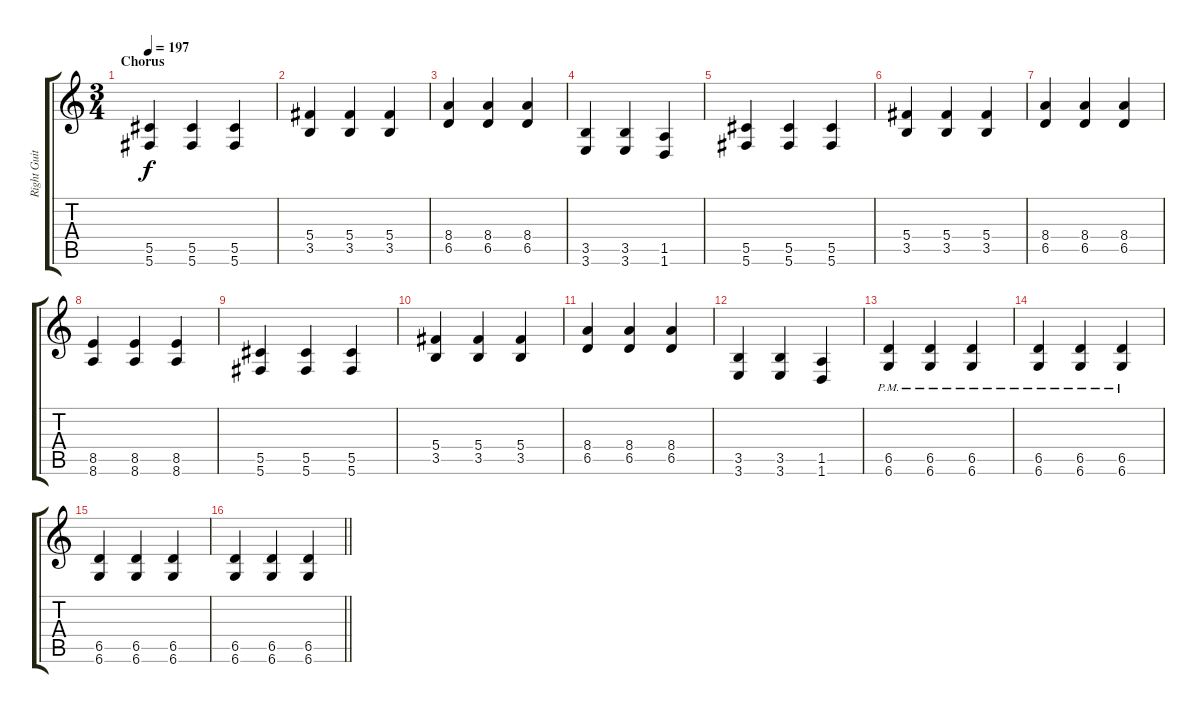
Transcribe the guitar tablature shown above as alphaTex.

\track ("Right Guitar" "Right Guit") {instrument distortionguitar}
\staff {score tabs}
\tuning (Eb4 Bb3 Gb3 Db3 Ab2 Db2) {hide}
\ts (3 4)
\section ("" "Chorus")
\tempo 197
\clef g2
\ks c
(5.5 5.6).4{dy f} (5.5 5.6).4 (5.5 5.6).4 |
(5.4 3.5).4 (5.4 3.5).4 (5.4 3.5).4 |
(8.4 6.5).4 (8.4 6.5).4 (8.4 6.5).4 |
(3.5 3.6).4 (3.5 3.6).4 (1.5 1.6).4 |
(5.5 5.6).4 (5.5 5.6).4 (5.5 5.6).4 |
(5.4 3.5).4 (5.4 3.5).4 (5.4 3.5).4 |
(8.4 6.5).4 (8.4 6.5).4 (8.4 6.5).4 |
(8.5 8.6).4 (8.5 8.6).4 (8.5 8.6).4 |
(5.5 5.6).4 (5.5 5.6).4 (5.5 5.6).4 |
(5.4 3.5).4 (5.4 3.5).4 (5.4 3.5).4 |
(8.4 6.5).4 (8.4 6.5).4 (8.4 6.5).4 |
(3.5 3.6).4 (3.5 3.6).4 (1.5 1.6).4 |
(6.5{pm} 6.6{pm}).4 (6.5{pm} 6.6{pm}).4 (6.5{pm} 6.6{pm}).4 |
(6.5{pm} 6.6{pm}).4 (6.5{pm} 6.6{pm}).4 (6.5{pm} 6.6{pm}).4 |
(6.5 6.6).4 (6.5 6.6).4 (6.5 6.6).4 |
\barLineRight lightlight
(6.5 6.6).4 (6.5 6.6).4 (6.5 6.6).4
